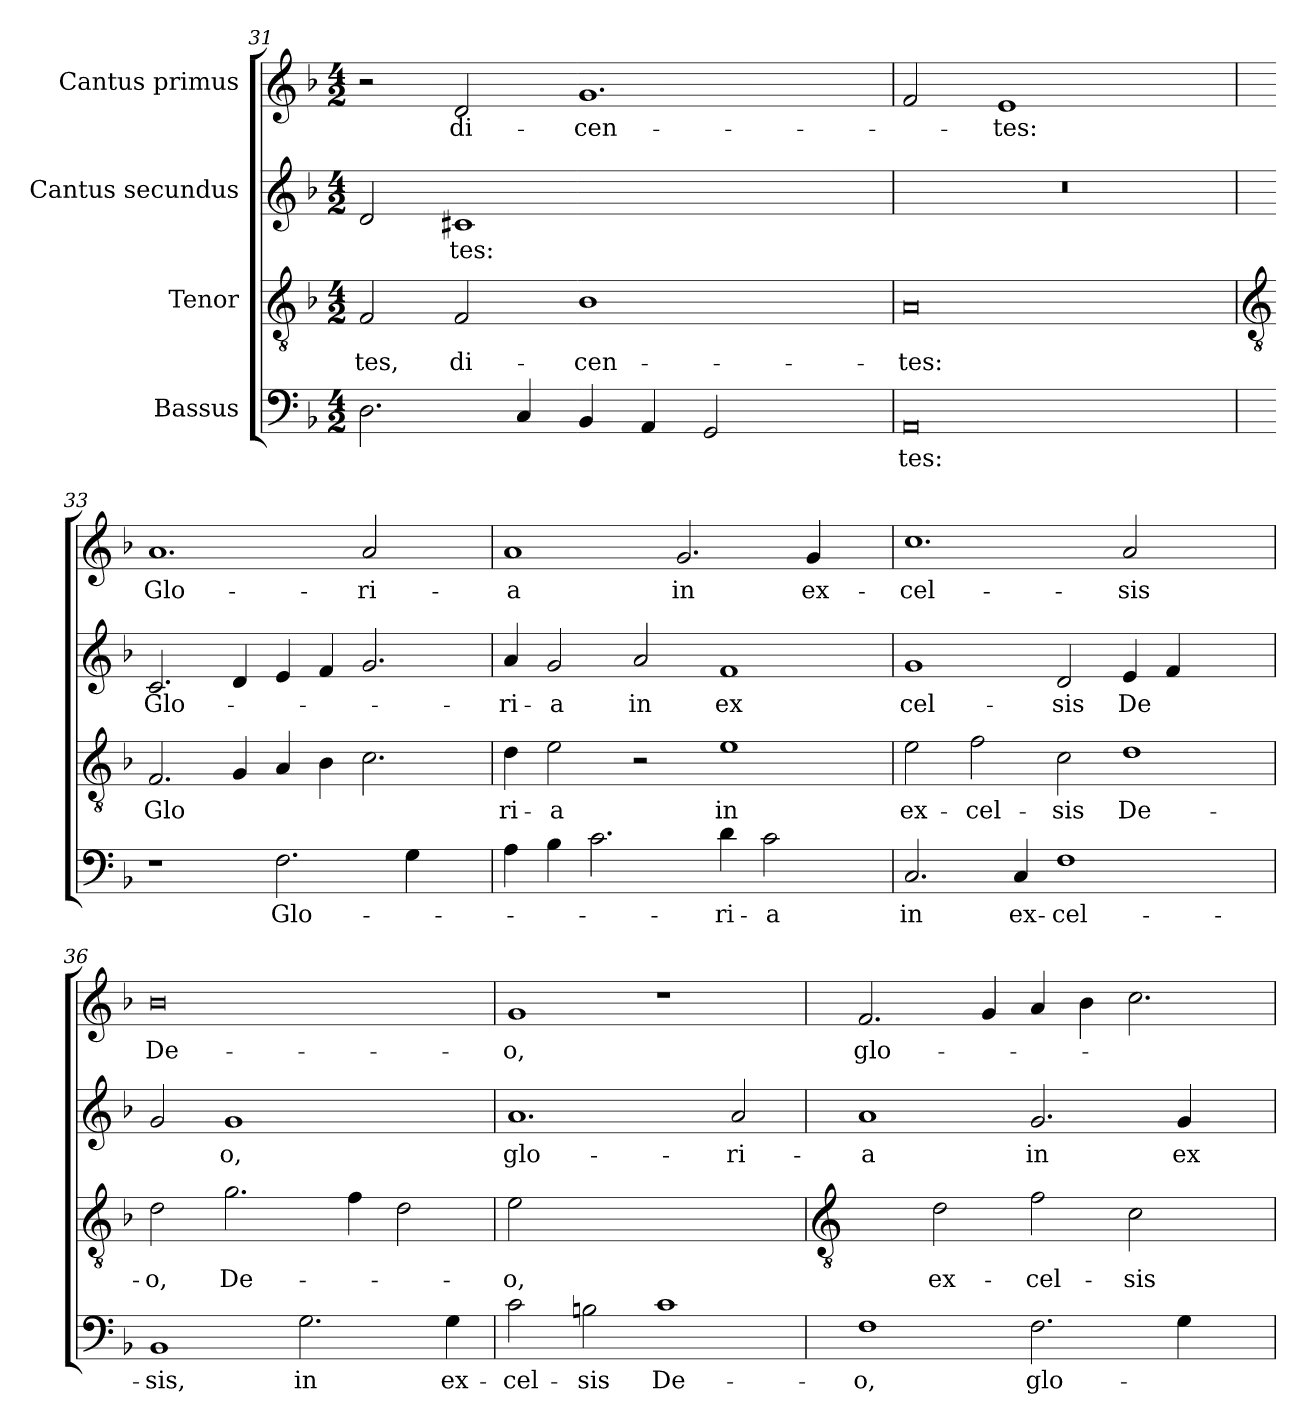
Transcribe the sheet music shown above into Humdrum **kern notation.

**kern	**text	**kern	**text	**kern	**text	**kern	**text
*part4	*part4	*part3	*part3	*part2	*part2	*part1	*part1
*staff4	*staff4	*staff3	*staff3	*staff2	*staff2	*staff1	*staff1
*I"Bassus	*	*I"Tenor	*	*I"Cantus secundus	*	*I"Cantus primus	*
*clefF4	*	*clefGv2	*	*clefG2	*	*clefG2	*
*k[b-]	*	*k[b-]	*	*k[b-]	*	*k[b-]	*
*F:	*	*F:	*	*F:	*	*F:	*
*M4/2	*	*M4/2	*	*M4/2	*	*M4/2	*
=31	=31	=31	=31	=31	=31	=31	=31
!	!	!	!LO:LY:b	!	!	!	!
2.D	.	2F	-tes,	2d	.	2r	.
!	!	!	!LO:LY:b	!	!LO:LY:b	!	!LO:LY:b
.	.	2F	di-	1c#X	-tes:	2d	di-
4C	.	.	.	.	.	.	.
!	!	!	!LO:LY:b	!	!	!	!LO:LY:b
4BB-	.	1B-	-cen-	.	.	1.g	-cen-
4AA	.	.	.	.	.	.	.
2GG	.	.	.	1ryy	.	.	.
2ryy	.	2ryy	.	.	.	.	.
!!LO:LB:g=z
=32	=32	=32	=32	=32	=32	=32	=32
!	!LO:LY:b	!	!LO:LY:b	!	!	!	!
0AA	-tes:	0A	-tes:	0r	.	2f	.
!	!	!	!	!	!	!	!LO:LY:b
.	.	.	.	.	.	1e	-tes:
.	.	.	.	.	.	2ryy	.
!!LO:LB:g=z
=33	=33	=33	=33	=33	=33	=33	=33
*	*	*clefGv2	*	*	*	*	*
!	!	!	!LO:LY:b	!	!LO:LY:b	!	!LO:LY:b
1r	.	2.F	Glo	2.c	Glo-	1.a	Glo-
.	.	4G	.	4d	.	.	.
!	!LO:LY:b	!	!	!	!	!	!
2.F	Glo-	4A	.	4e	.	.	.
.	.	4B-	.	4f	.	.	.
!	!	!	!	!	!	!	!LO:LY:b
.	.	2.c	.	2.g	.	2a	-ri-
4G	.	.	.	.	.	.	.
4ryy	.	.	.	.	.	4ryy	.
=34	=34	=34	=34	=34	=34	=34	=34
!	!	!	!LO:LY:b	!	!LO:LY:b	!	!LO:LY:b
4A	.	4d	ri-	4a	-ri-	1a	-a
!	!	!	!LO:LY:b	!	!LO:LY:b	!	!
4B-	.	2e	-a	2g	-a	.	.
2.c	.	.	.	.	.	.	.
!	!	!	!	!	!LO:LY:b	!	!
.	.	2r	.	2a	in	.	.
!	!	!	!	!	!	!	!LO:LY:b
.	.	.	.	.	.	2.g	in
!	!LO:LY:b	!	!LO:LY:b	!	!LO:LY:b	!	!
4d	-ri-	1e	in	1f	ex	.	.
!	!LO:LY:b	!	!	!	!	!	!
2c	-a	.	.	.	.	.	.
!	!	!	!	!	!	!	!LO:LY:b
.	.	.	.	.	.	4g	ex-
4ryy	.	.	.	.	.	4ryy	.
=35	=35	=35	=35	=35	=35	=35	=35
!	!LO:LY:b	!	!LO:LY:b	!	!LO:LY:b	!	!LO:LY:b
2.C	in	2e	ex-	1g	cel-	1.cc	-cel-
!	!	!	!LO:LY:b	!	!	!	!
.	.	2f	-cel-	.	.	.	.
!	!LO:LY:b	!	!	!	!	!	!
4C	ex-	.	.	.	.	.	.
!	!LO:LY:b	!	!LO:LY:b	!	!LO:LY:b	!	!
1F	-cel-	2c	-sis	2d	-sis	.	.
!	!	!	!LO:LY:b	!	!LO:LY:b	!	!LO:LY:b
.	.	1d	De-	4e	De	2a	-sis
.	.	.	.	4f	.	.	.
2ryy	.	.	.	2ryy	.	2ryy	.
=36	=36	=36	=36	=36	=36	=36	=36
!	!LO:LY:b	!	!LO:LY:b	!	!	!	!LO:LY:b
1BB-	-sis,	2d	-o,	2g	.	0b-	De-
!	!	!	!LO:LY:b	!	!LO:LY:b	!	!
.	.	2.g	De-	1g	o,	.	.
!	!LO:LY:b	!	!	!	!	!	!
2.G	in	.	.	.	.	.	.
.	.	4f	.	.	.	.	.
.	.	2d	.	2ryy	.	.	.
!	!LO:LY:b	!	!	!	!	!	!
4G	ex-	.	.	.	.	.	.
!!LO:LB:g=z
=37	=37	=37	=37	=37	=37	=37	=37
!	!LO:LY:b	!	!LO:LY:b	!	!LO:LY:b	!	!LO:LY:b
2c	-cel-	2e	-o,	1.a	glo-	1g	-o,
!	!LO:LY:b	!	!LO:LY:b	!	!	!	!
2Bn	-sis	[2cyy	in__	.	.	.	.
!	!LO:LY:b	!	!	!	!	!	!
1c	De-	1ryy	.	.	.	1r	.
!	!	!	!	!	!LO:LY:b	!	!
.	.	.	.	2a	-ri-	.	.
!!LO:LB:g=z
=38	=38	=38	=38	=38	=38	=38	=38
*	*	*clefGv2	*	*	*	*	*
!	!LO:LY:b	!	!LO:LY:b	!	!LO:LY:b	!	!LO:LY:b
*	*	*^	*	*	*	*	*
1F	-o,	2cyy]	0ryy	__	1a	-a	2.f	glo-
!	!	!	!	!LO:LY:b	!	!	!	!
.	.	2d	.	ex-	.	.	.	.
.	.	.	.	.	.	.	4g	.
!	!LO:LY:b	!	!	!LO:LY:b	!	!LO:LY:b	!	!
2.F	glo-	2f	.	-cel-	2.g	in	4a	.
.	.	.	.	.	.	.	4b-	.
!	!	!	!	!LO:LY:b	!	!	!	!
.	.	2c	.	-sis	.	.	2.cc	.
!	!	!	!	!	!	!LO:LY:b	!	!
4G	.	.	.	.	4g	ex-	.	.
4ryy	.	4ryy	4ryy	.	4ryy	.	.	.
*	*	*v	*v	*	*	*	*	*
=	=	=	=	=	=	=	=
*-	*-	*-	*-	*-	*-	*-	*-
